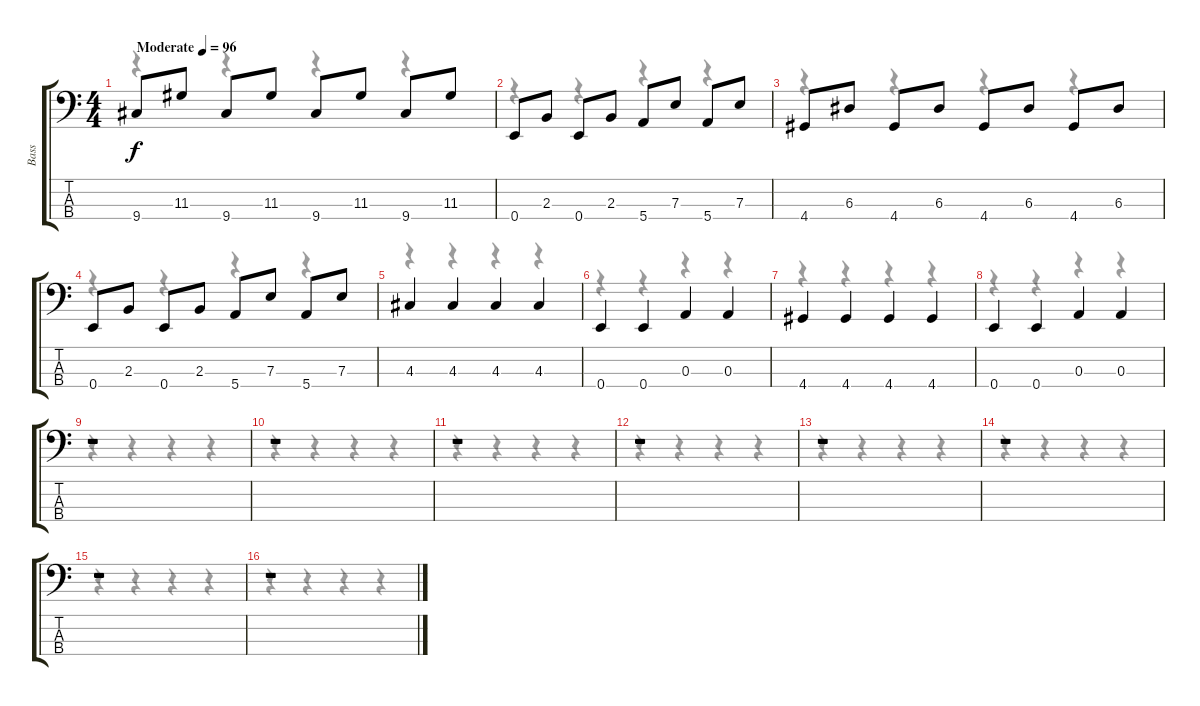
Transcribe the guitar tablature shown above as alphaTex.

\track ("Bass" "Bass") {instrument fretlessbass}
\staff {score tabs}
\tuning (G2 D2 A1 E1) {hide}
\voice
\ts (4 4)
\tempo (96 "Moderate")
\clef f4
\ks c
9.4.8{dy f instrument fretlessbass} 11.3.8 9.4.8 11.3.8 9.4.8 11.3.8 9.4.8 11.3.8 |
0.4.8 2.3.8 0.4.8 2.3.8 5.4.8 7.3.8 5.4.8 7.3.8 |
4.4.8 6.3.8 4.4.8 6.3.8 4.4.8 6.3.8 4.4.8 6.3.8 |
0.4.8 2.3.8 0.4.8 2.3.8 5.4.8 7.3.8 5.4.8 7.3.8 |
4.3.4 4.3.4 4.3.4 4.3.4 |
0.4.4 0.4.4 0.3.4 0.3.4 |
4.4.4 4.4.4 4.4.4 4.4.4 |
0.4.4 0.4.4 0.3.4 0.3.4 |
r.1 |
r.1 |
r.1 |
r.1 |
r.1 |
r.1 |
r.1 |
r.1
\voice
\clef f4
\ottava regular
\simile none
\ks c
r.4{dy f} r.4 r.4 r.4 |
r.4 r.4 r.4 r.4 |
r.4 r.4 r.4 r.4 |
r.4 r.4 r.4 r.4 |
r.4 r.4 r.4 r.4 |
r.4 r.4 r.4 r.4 |
r.4 r.4 r.4 r.4 |
r.4 r.4 r.4 r.4 |
r.4 r.4 r.4 r.4 |
r.4 r.4 r.4 r.4 |
r.4 r.4 r.4 r.4 |
r.4 r.4 r.4 r.4 |
r.4 r.4 r.4 r.4 |
r.4 r.4 r.4 r.4 |
r.4 r.4 r.4 r.4 |
r.4 r.4 r.4 r.4
